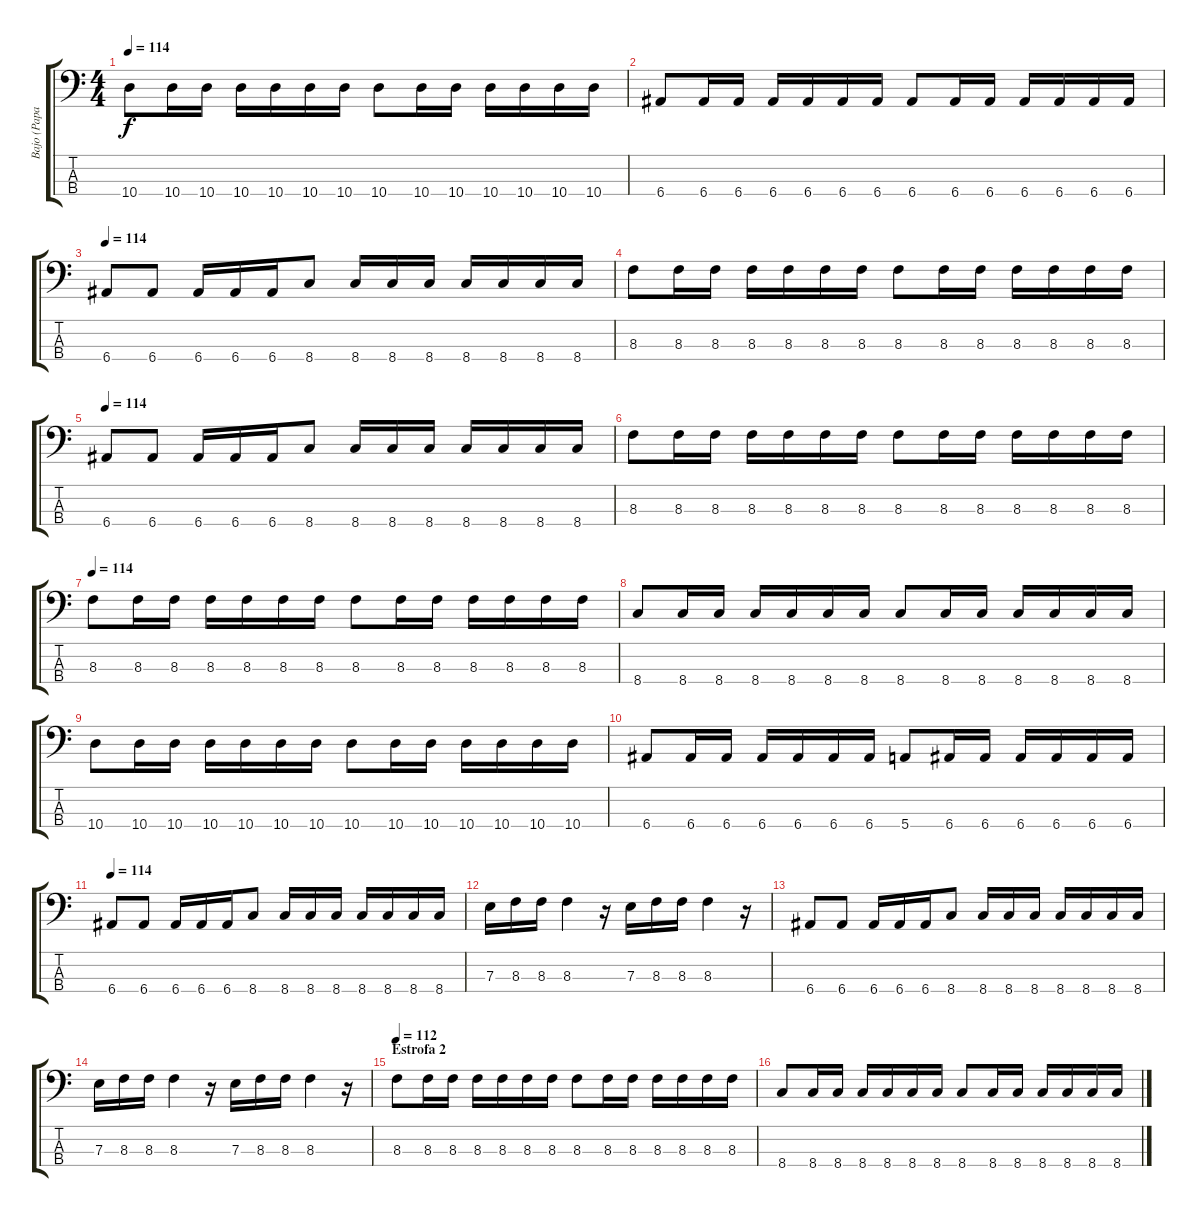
\track ("Bajo (Papa)" "Bajo (Papa") {instrument electricbasspick}
\staff {score tabs}
\tuning (G2 D2 A1 E1) {hide}
\ts (4 4)
\tempo 114
\clef f4
\ks c
10.4.8{dy f} 10.4.16 10.4.16 10.4.16 10.4.16 10.4.16 10.4.16 10.4.8 10.4.16 10.4.16 10.4.16 10.4.16 10.4.16 10.4.16 |
6.4.8 6.4.16 6.4.16 6.4.16 6.4.16 6.4.16 6.4.16 6.4.8 6.4.16 6.4.16 6.4.16 6.4.16 6.4.16 6.4.16 |
\tempo 114
6.4.8 6.4.8 6.4.16 6.4.16 6.4.16 8.4.8 8.4.16 8.4.16 8.4.16 8.4.16 8.4.16 8.4.16 8.4.16 |
8.3.8 8.3.16 8.3.16 8.3.16 8.3.16 8.3.16 8.3.16 8.3.8 8.3.16 8.3.16 8.3.16 8.3.16 8.3.16 8.3.16 |
\tempo 114
6.4.8 6.4.8 6.4.16 6.4.16 6.4.16 8.4.8 8.4.16 8.4.16 8.4.16 8.4.16 8.4.16 8.4.16 8.4.16 |
8.3.8 8.3.16 8.3.16 8.3.16 8.3.16 8.3.16 8.3.16 8.3.8 8.3.16 8.3.16 8.3.16 8.3.16 8.3.16 8.3.16 |
\tempo 114
8.3.8 8.3.16 8.3.16 8.3.16 8.3.16 8.3.16 8.3.16 8.3.8 8.3.16 8.3.16 8.3.16 8.3.16 8.3.16 8.3.16 |
8.4.8 8.4.16 8.4.16 8.4.16 8.4.16 8.4.16 8.4.16 8.4.8 8.4.16 8.4.16 8.4.16 8.4.16 8.4.16 8.4.16 |
10.4.8 10.4.16 10.4.16 10.4.16 10.4.16 10.4.16 10.4.16 10.4.8 10.4.16 10.4.16 10.4.16 10.4.16 10.4.16 10.4.16 |
6.4.8 6.4.16 6.4.16 6.4.16 6.4.16 6.4.16 6.4.16 5.4.8 6.4.16 6.4.16 6.4.16 6.4.16 6.4.16 6.4.16 |
\tempo 114
6.4.8 6.4.8 6.4.16 6.4.16 6.4.16 8.4.8 8.4.16 8.4.16 8.4.16 8.4.16 8.4.16 8.4.16 8.4.16 |
7.3.16 8.3.16 8.3.16 8.3.4 r.16 7.3.16 8.3.16 8.3.16 8.3.4 r.16 |
6.4.8 6.4.8 6.4.16 6.4.16 6.4.16 8.4.8 8.4.16 8.4.16 8.4.16 8.4.16 8.4.16 8.4.16 8.4.16 |
7.3.16 8.3.16 8.3.16 8.3.4 r.16 7.3.16 8.3.16 8.3.16 8.3.4 r.16 |
\section ("" "Estrofa 2")
\tempo 112
8.3.8 8.3.16 8.3.16 8.3.16 8.3.16 8.3.16 8.3.16 8.3.8 8.3.16 8.3.16 8.3.16 8.3.16 8.3.16 8.3.16 |
8.4.8 8.4.16 8.4.16 8.4.16 8.4.16 8.4.16 8.4.16 8.4.8 8.4.16 8.4.16 8.4.16 8.4.16 8.4.16 8.4.16
